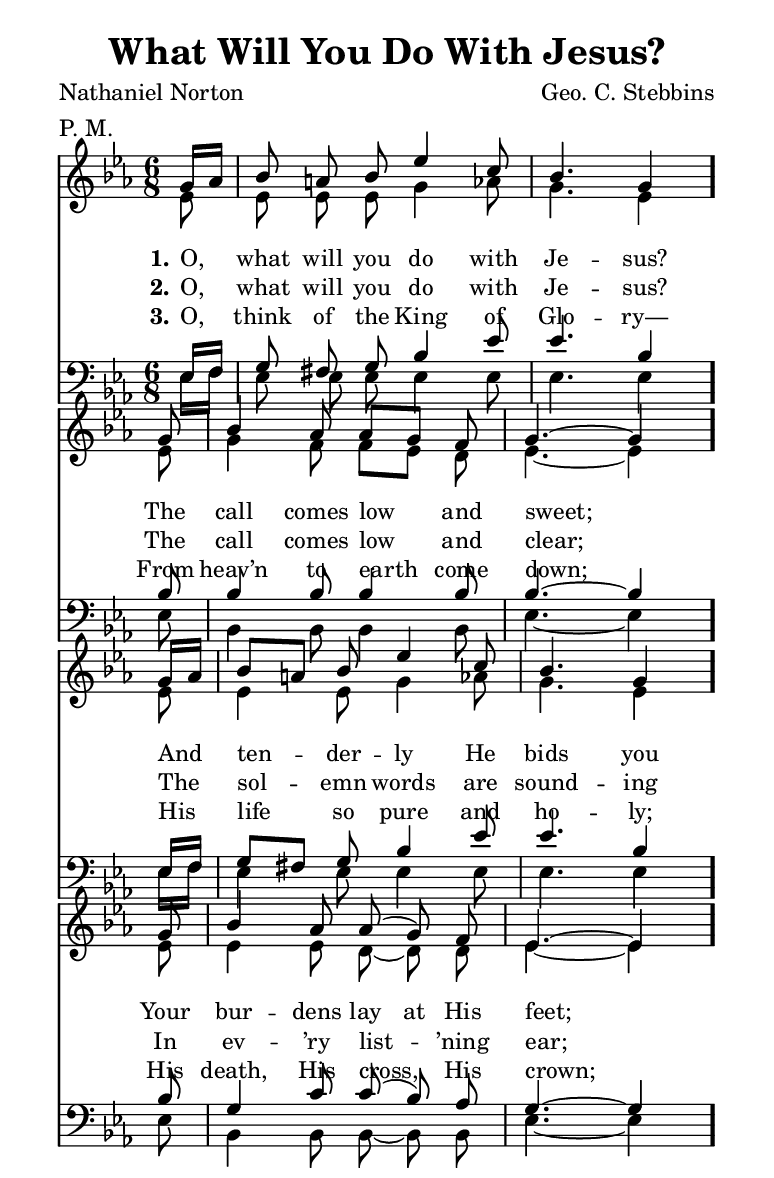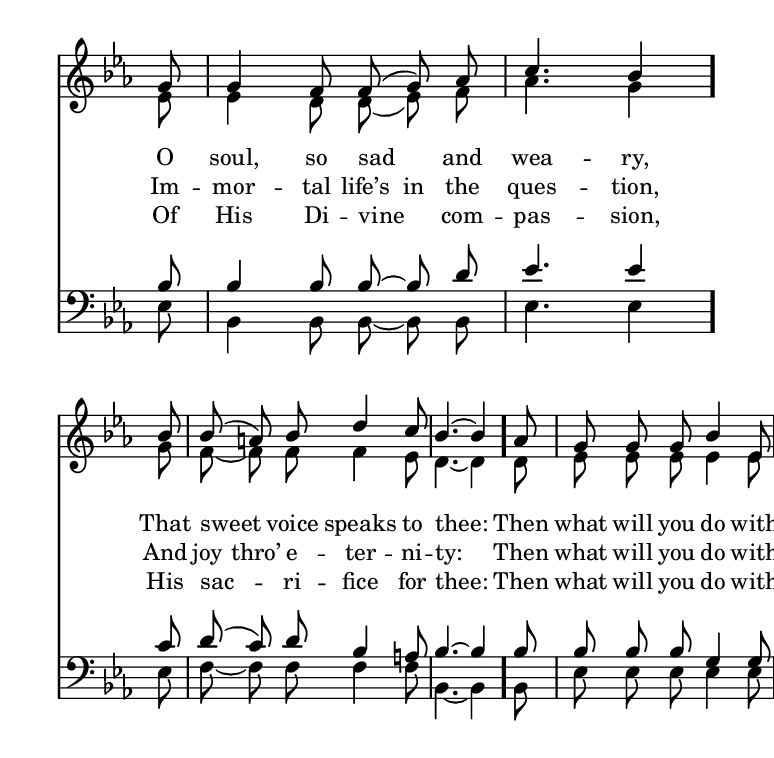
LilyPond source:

\include "common/global.ily"
\paper {
  \include "common/paper.ily"
  %ragged-bottom = ##t
  ragged-last-bottom = ##t
  systems-per-page = 4
  system-count = 6
  page-count = 2
}

\header{
  hymnnumber = "134"
  title = "What Will You Do With Jesus?"
  tunename = ""
  meter = "P. M."
  poet = "Nathaniel Norton"
  composer = "Geo. C. Stebbins"
  %copyright = ""
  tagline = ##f
}

% for fermata in MIDI
ta = { \tempo 4=80 }
tb = { \tempo 4=40 }

global = {
  \include "common/overrides.ily"
  \override Staff.TimeSignature.style = #'()
  \time 6/8
  \override Score.MetronomeMark.transparent = ##t % hide all fermata changes too
  \ta
  \key ees \major
  \partial 8
  \autoBeamOff
}

notesSoprano = {
\global
\relative c'' {

  g16[ aes] | bes8 a bes ees4 c8 | bes4. g4
  g8 | bes4 aes8 aes[ g] f | g4. ~ g4
  g16[ aes] | bes8[ a] bes ees4 c8 | bes4. g4
  g8 | bes4 aes8 aes( g) f | ees4. ~ ees4
  g8 | g4 f8 f( g) aes | c4. bes4
  bes8 | bes( a) bes d4 c8 | bes4. ~ bes4
  aes8 | g g g bes4 ees,8 | c'4( d8) \tb ees4 \ta
  c8 | bes aes g g4 f8 | ees4. ~ ees4 r8 |

  << s^\markup { \small \caps "Refrain" }
  { g8 g g bes4 c8 | bes4. ~ bes4 r8 } >>
  g8 g g bes4 g8 | f4. ~ f4 r8 |
  g g g bes4 ees,8 | c'4( d8) \tb ees4 \ta
  c8 | bes aes g g4 f8 | ees4. ~ ees4

  \bar "|."

}
}

notesAlto = {
\global
\relative e' {

  ees8 | ees ees ees g4 aes8 | g4. ees4
  ees8 | g4 f8 f[ ees] d | ees4. ~ ees4
  ees8 | ees4 ees8 g4 aes8 | g4. ees4
  ees8 | ees4 ees8 d ~ d d | ees4. ~ ees4
  ees8 | ees4 d8 d( ees) f | aes4. g4
  g8 | f ~ f f f4 ees8 | d4. ~ d4
  d8 | ees ees ees ees4 ees8 | ees4. ees4
  ees8 | ees ees ees ees4 d8 | ees4. ~ ees4 r8 |

  ees8 ees ees g4 aes8 | g4. ~ g4 r8 |
  ees8 ees ees g4 ees8 | d4. ~ d4 r8 |
  ees ees ees ees4 ees8 | ees4. ees4
  ees8 | ees ees ees ees4 d8 | ees4. ~ ees4

}
}

notesTenor = {
\global
\relative a {

  ees16[ f] | g8 fis g bes4 ees8 | ees4. bes4
  bes8 | bes4 bes8 bes4 bes8 | bes4. ~ bes4
  ees,16[ f] | g8[ fis] g bes4 ees8 | ees4. bes4
  bes8 | g4 c8 c( bes) aes | g4. ~ g4
  bes8 | bes4 bes8 bes ~ bes d | ees4. ees4
  c8 | d( c) d bes4 a8 | bes4. ~ bes4
  bes8 | bes bes bes g4 g8 | aes4( bes8) c4
  aes8 | g c bes bes4 aes8 | g4. ~ g4 r8 |

  bes8 bes bes g4 g8 | ees'4. ~ ees4 r8 |
  bes8 bes bes ees4 bes8 | bes4. ~ bes4 r8 |
  bes bes bes g4 g8 | aes4( bes8) c4
  aes8 | g c bes bes4 aes8 | g4. ~ g4

}
}

notesBass = {
\global
\relative f {

  ees16[ f] | ees8 ees ees ees4 ees8 | ees4. ees4
  ees8 | bes4 bes8 bes4 bes8 | ees4. ~ ees4
  ees16[ f] | ees4 ees8 ees4 ees8 | ees4. ees4
  ees8 | bes4 bes8 bes ~ bes bes | ees4. ~ ees4
  ees8 | bes4 bes8 bes ~ bes bes | ees4. ees4
  ees8 | f ~ f f f4 f8 | bes,4. ~ bes4
  bes8 | ees ees ees ees4 ees8 | aes,4. aes4
  aes8 | bes bes bes bes4 bes8 | ees4. ~ ees4 r8 |

  ees8 ees ees ees4 ees8 | ees4. ~ ees4 r8 |
  ees8 ees ees ees4 ees8 | bes4. ~ bes4 r8 |
  ees ees ees ees4 ees8 | aes,4. aes4
  aes8 | bes bes bes bes4 bes8 | ees4. ~ ees4

}
}

Refrain = \lyricmode {

What shall the an -- swer be? \bar "."
What shall the an -- swer be? \bar "." \break
What will you do with Je -- sus? \bar "."
O, what shall the an -- swer be? \bar "." \break

}

wordsA = \lyricmode {
\set stanza = "1."

O, what will you do with Je -- sus? \bar "."
The call comes low and sweet; \bar "." \break
And ten -- der -- ly He bids you \bar "."
Your bur -- dens { \mon } lay at { \moff } His feet; \bar "." \break
O soul, so sad and wea -- ry, \bar "."
That sweet voice speaks to thee: \bar "." \break
Then what will you do with Je -- sus? \bar "."
O, what shall the an -- swer be? \bar "." \break

}

wordsB = \lyricmode {
\set stanza = "2."

O, what will you do with Je -- sus?
The call comes low and clear;
The sol -- emn words are sound -- ing
In ev -- ’ry list -- ’ning ear;
Im -- mor -- tal { \mon } life’s in { \moff } the ques -- tion,
And { \mon } joy thro’ { \moff } e -- ter -- ni -- ty:
Then what will you do with Je -- sus?
O, what shall the an -- swer be?

\Refrain

}

wordsC = \lyricmode {
\set stanza = "3."

O, think of the King of Glo -- ry—
From heav’n to earth come down;
His life so pure and ho -- ly;
His death, His cross, His crown;
Of His Di -- vine com -- pas -- sion,
His sac -- ri -- fice for thee:
Then what will you do with Je -- sus?
O, what shall the an -- swer be?

}

\score {
  \context ChoirStaff <<
    \context Staff = upper <<
      \set ChoirStaff.systemStartDelimiter = #'SystemStartBar
      \context Voice  = sopranos { \voiceOne << \notesSoprano >> }
      \context Voice  = altos { \voiceTwo << \notesAlto >> }
      \context Lyrics = one   \lyricsto sopranos \wordsA
      \context Lyrics = two   \lyricsto sopranos \wordsB
      \context Lyrics = three \lyricsto sopranos \wordsC
    >>
    \context Staff = men <<
      \clef bass
      \context Voice  = tenors { \voiceOne << \notesTenor >> }
      \context Voice  = basses { \voiceTwo << \notesBass >> }
    >>
  >>
  \layout {
    \include "common/layout.ily"
  }
  \midi{
    \include "common/midi.ily"
  }
}

\version "2.18.0"  % necessary for upgrading to future LilyPond versions.

% vi:set et ts=2 sw=2 ai nocindent syntax=lilypond:
